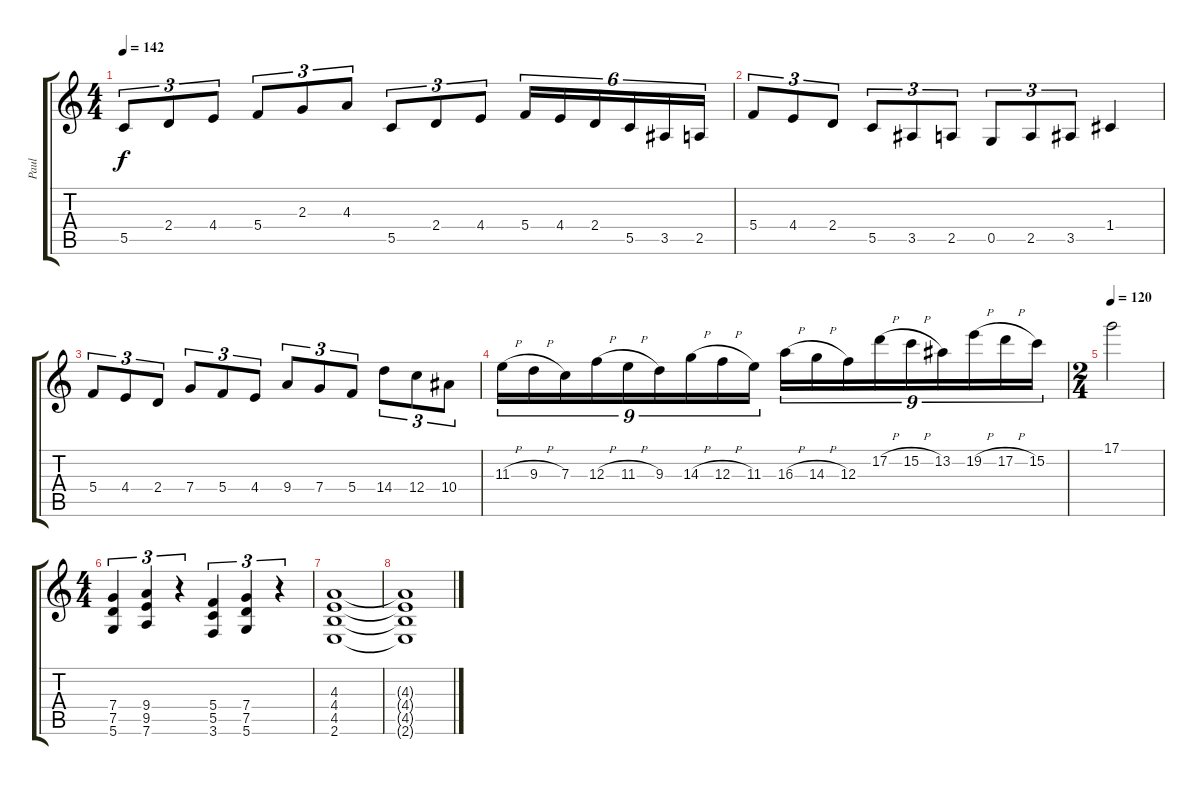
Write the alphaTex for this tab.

\track ("Paul" "Paul") {instrument distortionguitar}
\staff {score tabs}
\tuning (D4 A3 F3 C3 G2 D2) {hide}
\ts (4 4)
\tempo 142
\clef g2
\ks c
5.5.8{tu (3 2) dy f} 2.4.8{tu (3 2)} 4.4.8{tu (3 2)} 5.4.8{tu (3 2)} 2.3.8{tu (3 2)} 4.3.8{tu (3 2)} 5.5.8{tu (3 2)} 2.4.8{tu (3 2)} 4.4.8{tu (3 2)} 5.4.16{tu (6 4)} 4.4.16{tu (6 4)} 2.4.16{tu (6 4)} 5.5.16{tu (6 4)} 3.5.16{tu (6 4)} 2.5.16{tu (6 4)} |
5.4.8{tu (3 2)} 4.4.8{tu (3 2)} 2.4.8{tu (3 2)} 5.5.8{tu (3 2)} 3.5.8{tu (3 2)} 2.5.8{tu (3 2)} 0.5.8{tu (3 2)} 2.5.8{tu (3 2)} 3.5.8{tu (3 2)} 1.4.4 |
5.4.8{tu (3 2)} 4.4.8{tu (3 2)} 2.4.8{tu (3 2)} 7.4.8{tu (3 2)} 5.4.8{tu (3 2)} 4.4.8{tu (3 2)} 9.4.8{tu (3 2)} 7.4.8{tu (3 2)} 5.4.8{tu (3 2)} 14.4.8{tu (3 2)} 12.4.8{tu (3 2)} 10.4.8{tu (3 2)} |
11.3{h}.16{tu (9 8)} 9.3{h}.16{tu (9 8)} 7.3.16{tu (9 8)} 12.3{h}.16{tu (9 8)} 11.3{h}.16{tu (9 8)} 9.3.16{tu (9 8)} 14.3{h}.16{tu (9 8)} 12.3{h}.16{tu (9 8)} 11.3.16{tu (9 8)} 16.3{h}.16{tu (9 8)} 14.3{h}.16{tu (9 8)} 12.3.16{tu (9 8)} 17.2{h}.16{tu (9 8)} 15.2{h}.16{tu (9 8)} 13.2.16{tu (9 8)} 19.2{h}.16{tu (9 8)} 17.2{h}.16{tu (9 8)} 15.2.16{tu (9 8)} |
\ts (2 4)
\tempo 120
17.1.2 |
\ts (4 4)
(7.4 7.5 5.6).4{tu (3 2)} (9.4 9.5 7.6).4{tu (3 2)} r.4{tu (3 2)} (5.4 5.5 3.6).4{tu (3 2)} (7.4 7.5 5.6).4{tu (3 2)} r.4{tu (3 2)} |
(4.3 4.4 4.5 2.6).1 |
(4.3{t} 4.4{t} 4.5{t} 2.6{t}).1
